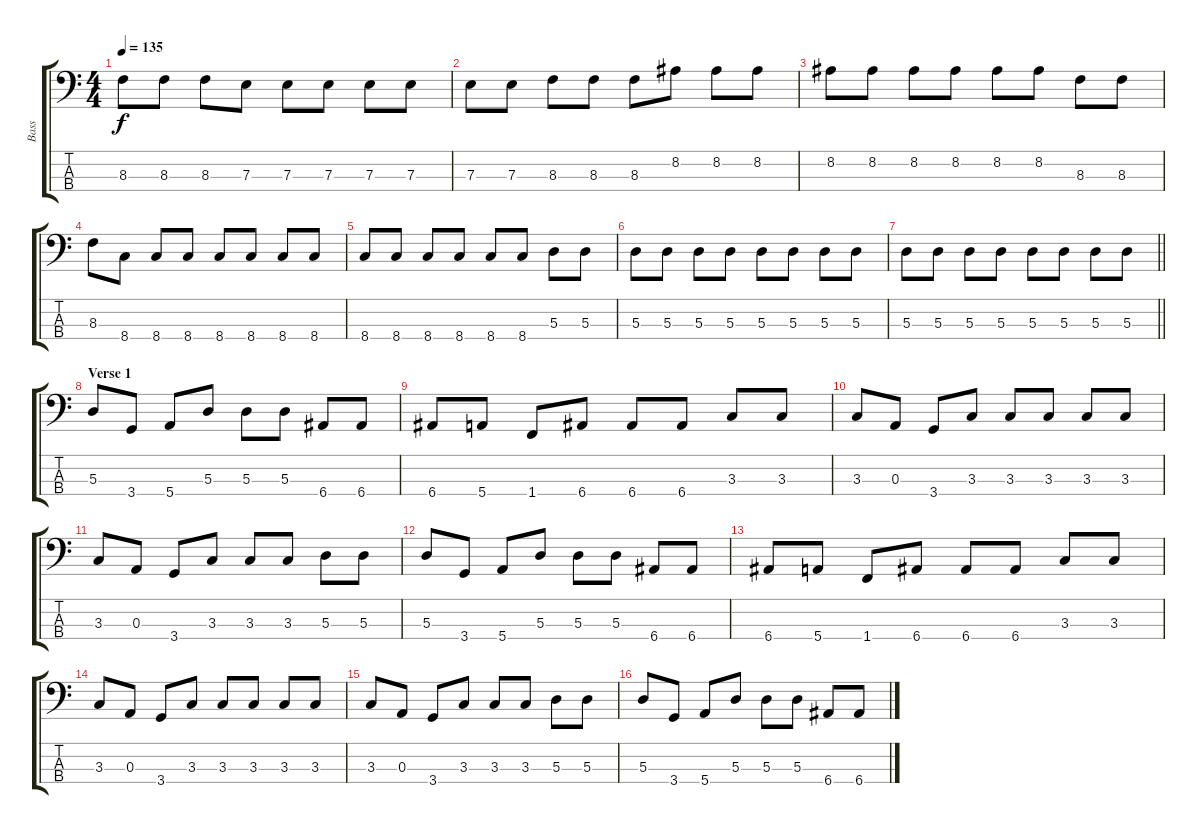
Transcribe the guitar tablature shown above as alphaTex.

\track ("Bass" "Bass") {instrument fretlessbass}
\staff {score tabs}
\tuning (G2 D2 A1 E1) {hide}
\ts (4 4)
\tempo 135
\clef f4
\ks c
8.3.8{dy f} 8.3.8 8.3.8 7.3.8 7.3.8 7.3.8 7.3.8 7.3.8 |
7.3.8 7.3.8 8.3.8 8.3.8 8.3.8 8.2.8 8.2.8 8.2.8 |
8.2.8 8.2.8 8.2.8 8.2.8 8.2.8 8.2.8 8.3.8 8.3.8 |
8.3.8 8.4.8 8.4.8 8.4.8 8.4.8 8.4.8 8.4.8 8.4.8 |
8.4.8 8.4.8 8.4.8 8.4.8 8.4.8 8.4.8 5.3.8 5.3.8 |
5.3.8 5.3.8 5.3.8 5.3.8 5.3.8 5.3.8 5.3.8 5.3.8 |
\barLineRight lightlight
5.3.8 5.3.8 5.3.8 5.3.8 5.3.8 5.3.8 5.3.8 5.3.8 |
\section ("" "Verse 1")
5.3.8 3.4.8 5.4.8 5.3.8 5.3.8 5.3.8 6.4.8 6.4.8 |
6.4.8 5.4.8 1.4.8 6.4.8 6.4.8 6.4.8 3.3.8 3.3.8 |
3.3.8 0.3.8 3.4.8 3.3.8 3.3.8 3.3.8 3.3.8 3.3.8 |
3.3.8 0.3.8 3.4.8 3.3.8 3.3.8 3.3.8 5.3.8 5.3.8 |
5.3.8 3.4.8 5.4.8 5.3.8 5.3.8 5.3.8 6.4.8 6.4.8 |
6.4.8 5.4.8 1.4.8 6.4.8 6.4.8 6.4.8 3.3.8 3.3.8 |
3.3.8 0.3.8 3.4.8 3.3.8 3.3.8 3.3.8 3.3.8 3.3.8 |
3.3.8 0.3.8 3.4.8 3.3.8 3.3.8 3.3.8 5.3.8 5.3.8 |
5.3.8 3.4.8 5.4.8 5.3.8 5.3.8 5.3.8 6.4.8 6.4.8
